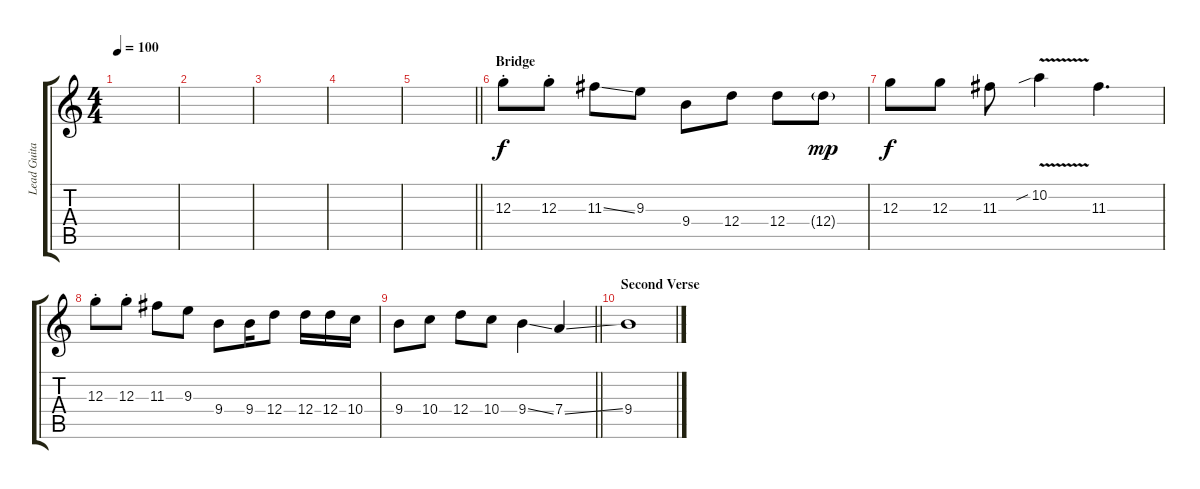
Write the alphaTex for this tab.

\track ("Lead Guitar - Isaac Brock" "Lead Guita") {instrument distortionguitar}
\staff {score tabs}
\tuning (E4 B3 G3 D3 A2 E2) {hide}
\ts (4 4)
\tempo 100
\clef g2
\ks c
|
|
|
|
\barLineRight lightlight
|
\section ("" "Bridge")
12.3{st}.8 12.3{st}.8 11.3{ss}.8 9.3.8 9.4.8 12.4.8 12.4.8 12.4{g}.8{dy mp} |
12.3.8{dy f} 12.3.8 11.3.8 10.2{v sib}.4 11.3.4{d} |
12.3{st}.8 12.3{st}.8 11.3.8 9.3.8 9.4.8 9.4.16 12.4.8 12.4.16 12.4.16 10.4.16 |
\barLineRight lightlight
9.4.8 10.4.8 12.4.8 10.4.8 9.4{ss}.4 7.4{ss}.4{volume 11} |
\section ("" "Second Verse")
9.4.1{volume 0}
